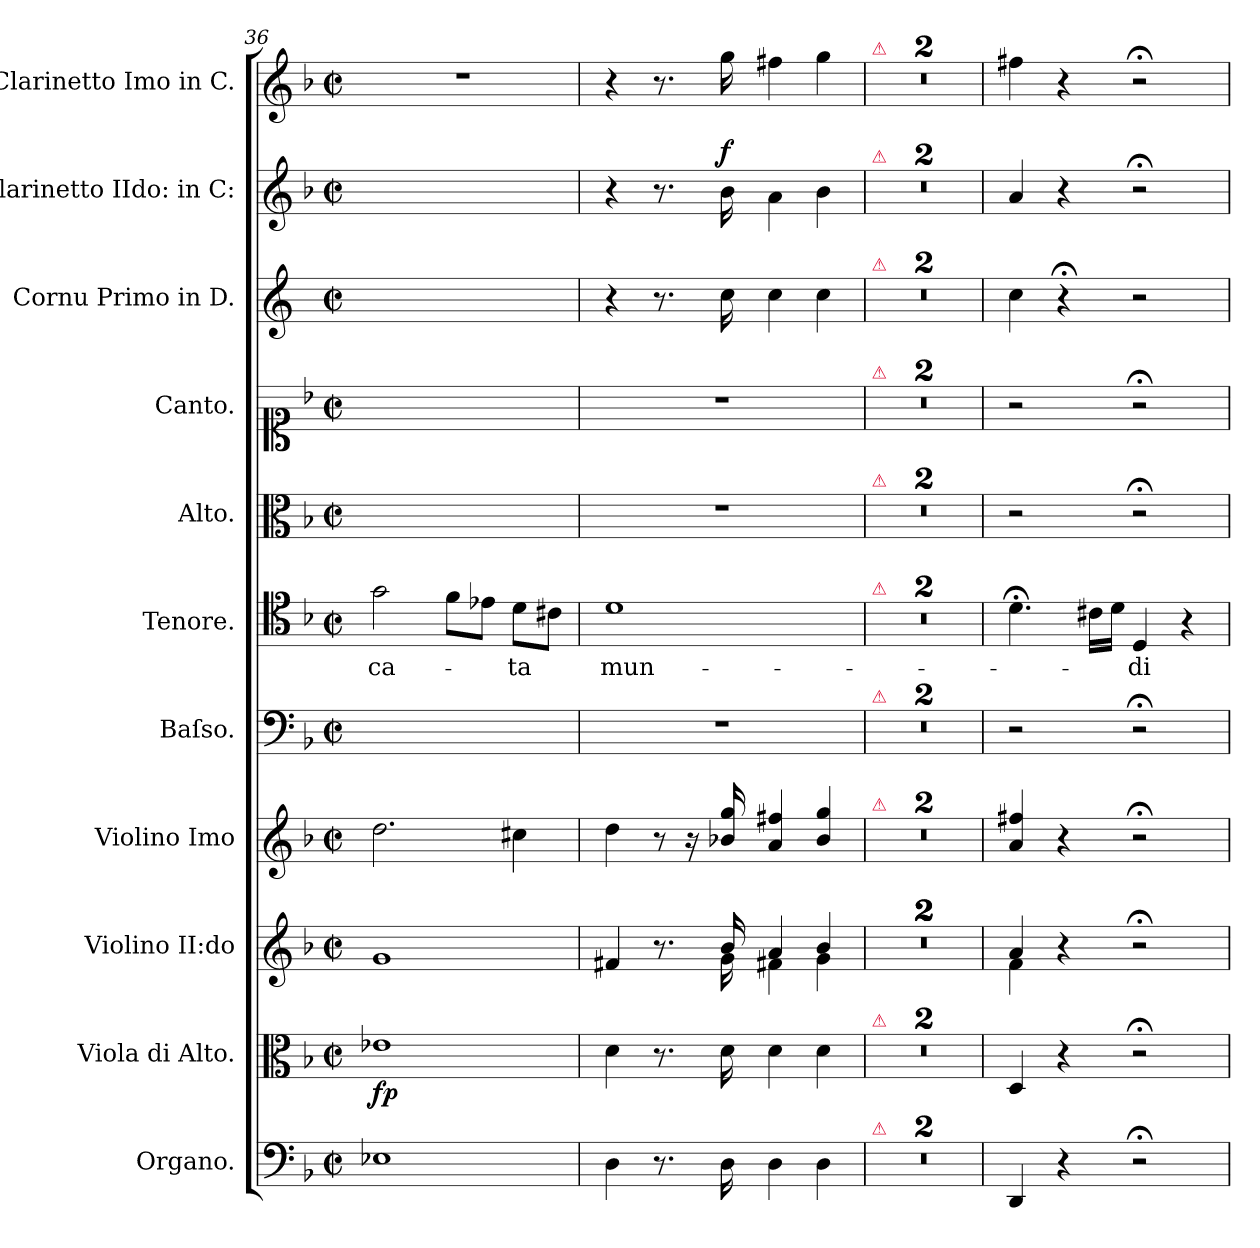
**kern	**kern	**dynam	**kern	**kern	**kern	**kern	**text	**kern	**kern	**kern	**kern	**dynam	**kern
*part11	*part10	*part10	*part9	*part8	*part7	*part6	*part6	*part5	*part4	*part3	*part2	*part2	*part1
*staff11	*staff10	*staff10	*staff9	*staff8	*staff7	*staff6	*staff6	*staff5	*staff4	*staff3	*staff2	*staff2	*staff1
*I"Organo.	*I"Viola di Alto.	*	*I"Violino II:do	*I"Violino Imo	*I"Baſso.	*I"Tenore.	*	*I"Alto.	*I"Canto.	*I"Cornu Primo in D.	*I"Clarinetto IIdo: in C:	*	*I"Clarinetto Imo in C.
*I'org	*	*	*I'vl 2	*I'vl 1	*I'B	*I'T	*	*I'A	*	*I'cor in D	*I'cl in C 2	*	*I'cl in C 1
*clefF4	*clefC3	*	*clefG2	*clefG2	*clefF4	*clefC4	*	*clefC3	*clefC1	*clefG2	*clefG2	*	*clefG2
*	*	*	*	*	*	*	*	*	*	*ITrd6c10	*	*	*
*k[b-]	*k[b-]	*	*k[b-]	*k[b-]	*k[b-]	*k[b-]	*	*k[b-]	*k[b-]	*k[f#c#]	*k[b-]	*	*k[b-]
*M2/2	*M2/2	*	*M2/2	*M2/2	*M2/2	*M2/2	*	*M2/2	*M2/2	*M2/2	*M2/2	*	*M2/2
*met(c|)	*met(c|)	*	*met(c|)	*met(c|)	*met(c|)	*met(c|)	*	*met(c|)	*met(c|)	*met(c|)	*met(c|)	*	*met(c|)
=36	=36	=36	=36	=36	=36	=36	=36	=36	=36	=36	=36	=36	=36
!	!	!LO:DY:b	!	!	!	!	!	!	!	!	!	!	!
1E-X	1e-X	fp	1g	2.dd\	1ryy	2g\	-ca-	1ryy	1ryy	1ryy	1ryy	.	1r
.	.	.	.	.	.	8f\L	.	.	.	.	.	.	.
.	.	.	.	.	.	8e-X\J	.	.	.	.	.	.	.
.	.	.	.	4cc#X\	.	8d\L	-ta	.	.	.	.	.	.
.	.	.	.	.	.	8c#X\J	.	.	.	.	.	.	.
=37	=37	=37	=37	=37	=37	=37	=37	=37	=37	=37	=37	=37	=37
*	*	*	*^	*	*	*	*	*	*	*	*	*	*
4D\	4d\	.	4f#X/	4ryy	4dd\	1r	1d	mun-	1r	1r	4r	4r	.	4r
8.r	8.r	.	8.r	8.ryy	8r	.	.	.	.	.	8.r	8.r	.	8.r
.	.	.	.	.	16r	.	.	.	.	.	.	.	.	.
!	!	!	!	!	!	!	!	!	!	!	!	!	!LO:DY:a	!
16D\	16d\	.	16b-/	16g\	16b-X/ 16gg/	.	.	.	.	.	16d\	16b-\	f	16gg\
4D\	4d\	.	4a/	4f#X\	4a/ 4ff#X/	.	.	.	.	.	4d\	4a\	.	4ff#X\
4D\	4d\	.	4b-/	4g\	4b-/ 4gg/	.	.	.	.	.	4d\	4b-\	.	4gg\
=38	=38	=38	=38	=38	=38	=38	=38	=38	=38	=38	=38	=38	=38	=38
!	!	!	!	!	!	!	!	!	!	!	!	!	!	!LO:TX:a:color=crimson:t=⚠
!	!	!	!	!	!	!	!	!	!	!	!	!LO:TX:a:color=crimson:t=⚠	!	!
!	!	!	!	!	!	!	!	!	!	!	!LO:TX:a:color=crimson:t=⚠	!	!	!
!	!	!	!	!	!	!	!	!	!	!LO:TX:a:color=crimson:t=⚠	!	!	!	!
!	!	!	!	!	!	!	!	!	!LO:TX:a:color=crimson:t=⚠	!	!	!	!	!
!	!	!	!	!	!	!	!LO:TX:a:color=crimson:t=⚠	!	!	!	!	!	!	!
!	!	!	!	!	!	!LO:TX:a:color=crimson:t=⚠	!	!	!	!	!	!	!	!
!	!	!	!	!	!LO:TX:a:color=crimson:t=⚠	!	!	!	!	!	!	!	!	!
!	!	!	!LO:TX:a:color=crimson:t=⚠	!	!	!	!	!	!	!	!	!	!	!
!	!LO:TX:a:color=crimson:t=⚠	!	!	!	!	!	!	!	!	!	!	!	!	!
!LO:TX:a:color=crimson:t=⚠	!	!	!	!	!	!	!	!	!	!	!	!	!	!
*	*	*	*v	*v	*	*	*	*	*	*	*	*	*	*
1ryy	1ryy	.	1ryy	1ryy	1ryy	1ryy	.	1r	1ryy	1ryy	1ryy	.	1ryy
=39	=39	=39	=39	=39	=39	=39	=39	=39	=39	=39	=39	=39	=39
1ryy	1ryy	.	1ryy	1ryy	1ryy	1ryy	.	1r	1ryy	1ryy	1ryy	.	1ryy
=40	=40	=40	=40	=40	=40	=40	=40	=40	=40	=40	=40	=40	=40
*	*	*	*^	*	*	*	*	*	*	*	*	*	*
4DD/	4D/	.	4a/	4f\	4a/ 4ff#X/	2r	4.d;<\	.	2r	2r	4d\	4a/	.	4ff#X\
4r	4r	.	4r	4ryy	4r	.	.	.	.	.	4r;<	4r	.	4r
.	.	.	.	.	.	.	16c#X\LL	.	.	.	.	.	.	.
.	.	.	.	.	.	.	16d\JJ	.	.	.	.	.	.	.
2r;<	2r;<	.	2r;<	2ryy	2r;<	2r;<	4D/	-di	2r;<	2r;<	2r	2r;<	.	2r;<
.	.	.	.	.	.	.	4r	.	.	.	.	.	.	.
*	*	*	*v	*v	*	*	*	*	*	*	*	*	*	*
=	=	=	=	=	=	=	=	=	=	=	=	=	=
*-	*-	*-	*-	*-	*-	*-	*-	*-	*-	*-	*-	*-	*-
